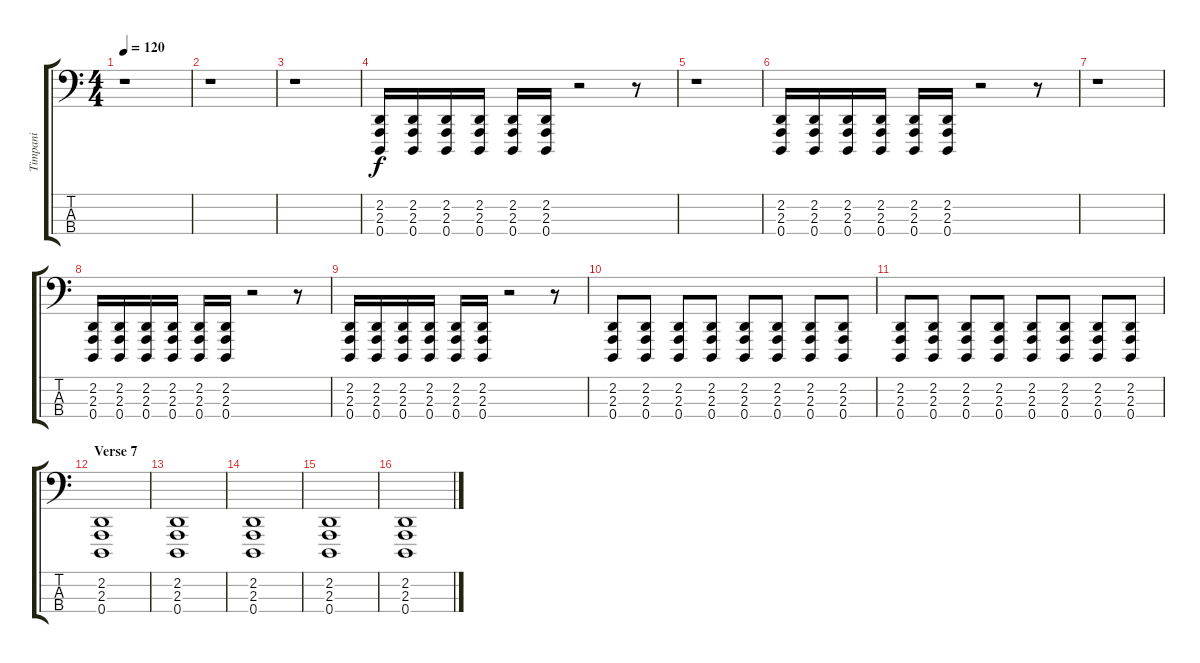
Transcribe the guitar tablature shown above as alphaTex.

\track ("Timpani" "Timpani") {instrument timpani}
\staff {score tabs}
\tuning (F2 C2 G1 D1) {hide}
\ts (4 4)
\tempo 120
\clef f4
\ks c
r.1{dy f} |
r.1 |
r.1 |
(2.2 2.3 0.4).16 (2.2 2.3 0.4).16 (2.2 2.3 0.4).16 (2.2 2.3 0.4).16 (2.2 2.3 0.4).16 (2.2 2.3 0.4).16 r.2 r.8 |
r.1 |
(2.2 2.3 0.4).16 (2.2 2.3 0.4).16 (2.2 2.3 0.4).16 (2.2 2.3 0.4).16 (2.2 2.3 0.4).16 (2.2 2.3 0.4).16 r.2 r.8 |
r.1 |
(2.2 2.3 0.4).16 (2.2 2.3 0.4).16 (2.2 2.3 0.4).16 (2.2 2.3 0.4).16 (2.2 2.3 0.4).16 (2.2 2.3 0.4).16 r.2 r.8 |
(2.2 2.3 0.4).16 (2.2 2.3 0.4).16 (2.2 2.3 0.4).16 (2.2 2.3 0.4).16 (2.2 2.3 0.4).16 (2.2 2.3 0.4).16 r.2 r.8 |
(2.2 2.3 0.4).8 (2.2 2.3 0.4).8 (2.2 2.3 0.4).8 (2.2 2.3 0.4).8 (2.2 2.3 0.4).8 (2.2 2.3 0.4).8 (2.2 2.3 0.4).8 (2.2 2.3 0.4).8 |
(2.2 2.3 0.4).8 (2.2 2.3 0.4).8 (2.2 2.3 0.4).8 (2.2 2.3 0.4).8 (2.2 2.3 0.4).8 (2.2 2.3 0.4).8 (2.2 2.3 0.4).8 (2.2 2.3 0.4).8 |
\section ("" "Verse 7")
(2.2 2.3 0.4).1 |
(2.2 2.3 0.4).1 |
(2.2 2.3 0.4).1 |
(2.2 2.3 0.4).1 |
(2.2 2.3 0.4).1
